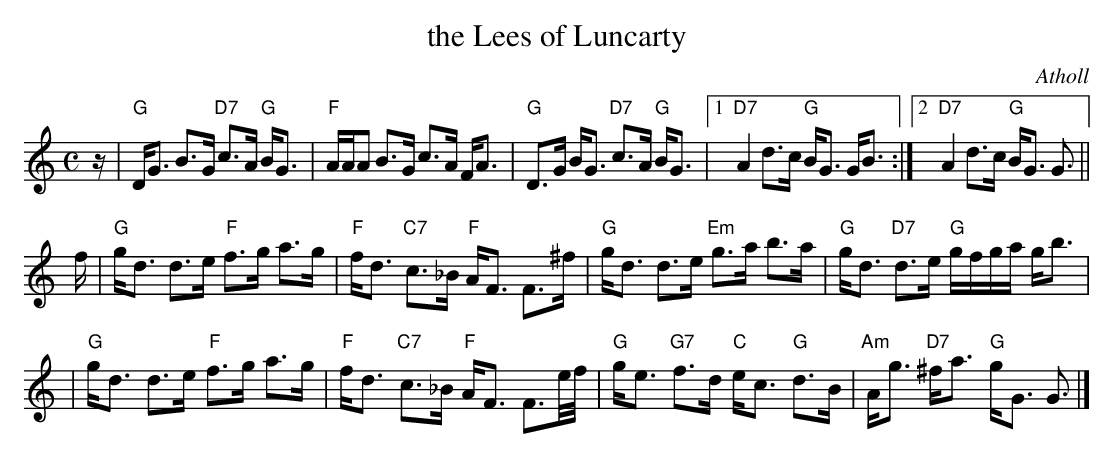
X:1
T: the Lees of Luncarty
O: Atholl
M: C
L: 1/16
K: Gmix
z \
| "G"DG3 B3G "D7"c3A "G"BG3 | "F"AAA2 B3G c3A FA3 \
| "G"D3G BG3 "D7"c3A "G"BG3 |1 "D7"A4 d3c "G"BG3 GB3 :|2 "D7"A4 d3c "G"BG3 G3 ||
f \
| "G"gd3 d3e "F"f3g a3g | "F"fd3 "C7"c3_B "F"AF3 F3^f \
| "G"gd3 d3e "Em"g3a b3a | "G"gd3 "D7"d3e "G"gfga gb3 |
| "G"gd3 d3e "F"f3g a3g | "F"fd3 "C7"c3_B "F"AF3 F3e/f/ \
| "G"ge3 "G7"f3d "C"ec3 "G"d3B | "Am"Ag3 "D7"^fa3 "G"gG3 G3 |]
